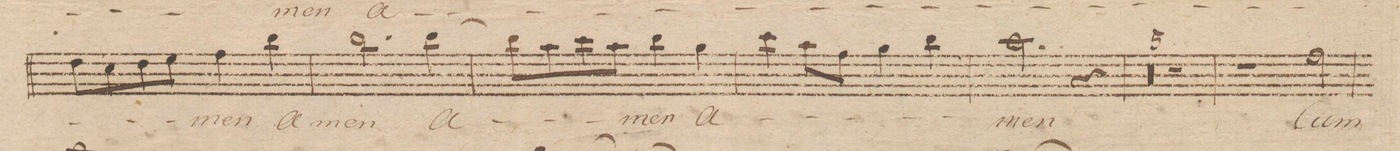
**kern	**text	**dynam
*I"Alto Solo	*	*
*clefC3	*	*
*k[]	*	*
*met(c)	*	*
*M4/4	*	*
8e\L	.	.
8d\	.	.
8e\	.	.
8f\J	.	.
4g\	-men	.
4cc\	a-	.
=88	=88	=88
2.cc\	-men	.
(>4cc\	a-	.
=89	=89	=89
8cc\L)	.	.
8b\	.	.
8dd\	.	.
8b\J	.	.
4cc\	-men	.
4a\	a-	.
=90	=90	=90
4dd\	.	.
8b\L	.	.
8g\J	.	.
4a\	.	.
4cc\	.	.
=91	=91	=91
2.b\	-men	.
4r	.	.
=92	=92	=92
00r	.	.
=93	=93	=93
=94	=94	=94
=95	=95	=95
=96	=96	=96
1r	.	.
=97	=97	=97
2r	.	.
2g\	Cum	.
=98	=98	=98
*-	*-	*-
